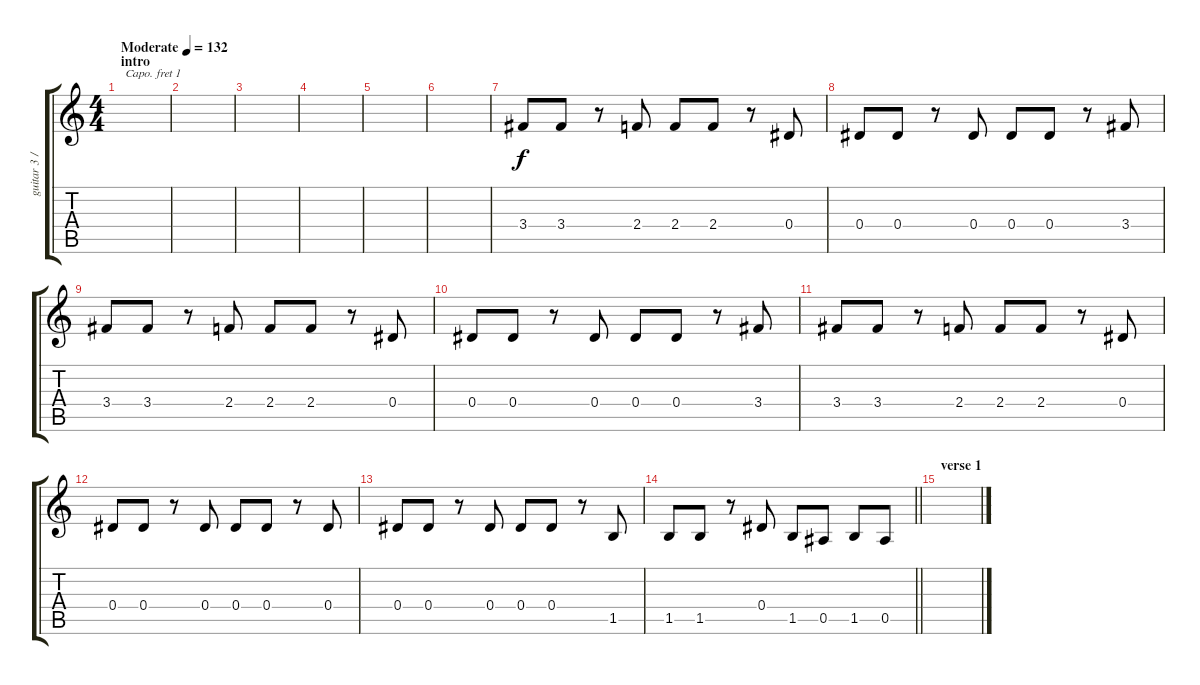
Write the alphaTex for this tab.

\track ("guitar 3 / backing vocals" "guitar 3 /") {instrument overdrivenguitar}
\staff {score tabs}
\capo 1
\tuning (E4 B3 G3 D3 A2 E2) {hide}
\ts (4 4)
\section ("" "intro")
\tempo (132 "Moderate")
\clef g2
\ks c
|
|
|
|
|
|
3.4.8 3.4.8 r.8 2.4.8 2.4.8 2.4.8 r.8 0.4.8 |
0.4.8 0.4.8 r.8 0.4.8 0.4.8 0.4.8 r.8 3.4.8 |
3.4.8 3.4.8 r.8 2.4.8 2.4.8 2.4.8 r.8 0.4.8 |
0.4.8 0.4.8 r.8 0.4.8 0.4.8 0.4.8 r.8 3.4.8 |
3.4.8 3.4.8 r.8 2.4.8 2.4.8 2.4.8 r.8 0.4.8 |
0.4.8 0.4.8 r.8 0.4.8 0.4.8 0.4.8 r.8 0.4.8 |
0.4.8 0.4.8 r.8 0.4.8 0.4.8 0.4.8 r.8 1.5.8 |
\barLineRight lightlight
1.5.8 1.5.8 r.8 0.4.8 1.5.8 0.5.8 1.5.8 0.5.8 |
\section ("" "verse 1")
